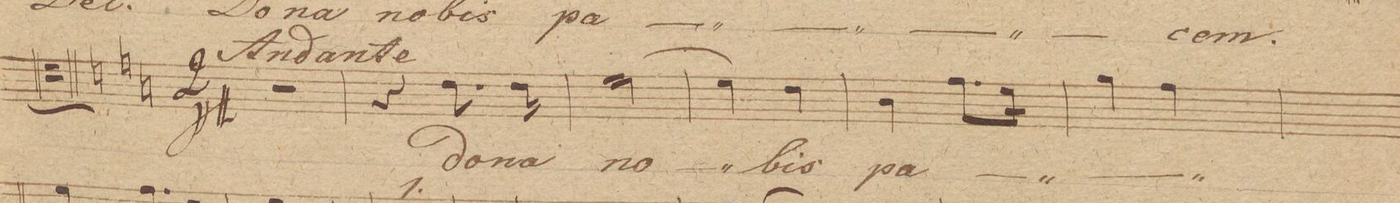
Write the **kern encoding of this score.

**kern	**text	**dynam
*I"Tenore 1mo	*	*
*clefC4	*	*
*k[]	*	*
*M2/4	*	*
2r	.	.
=31	=31	=31
4r	.	.
8.c\	do-	.
16c\	-na	.
=32	=32	=32
[2d\	no-	.
=33	=33	=33
4d\]	.	.
4c\	-bis	.
=34	=34	=34
4A\	pa-	.
8.e\L	.	.
16d\Jk	.	.
=35	=35	=35
4f\	.	.
4e\	.	.
=36	=36	=36
*-	*-	*-
